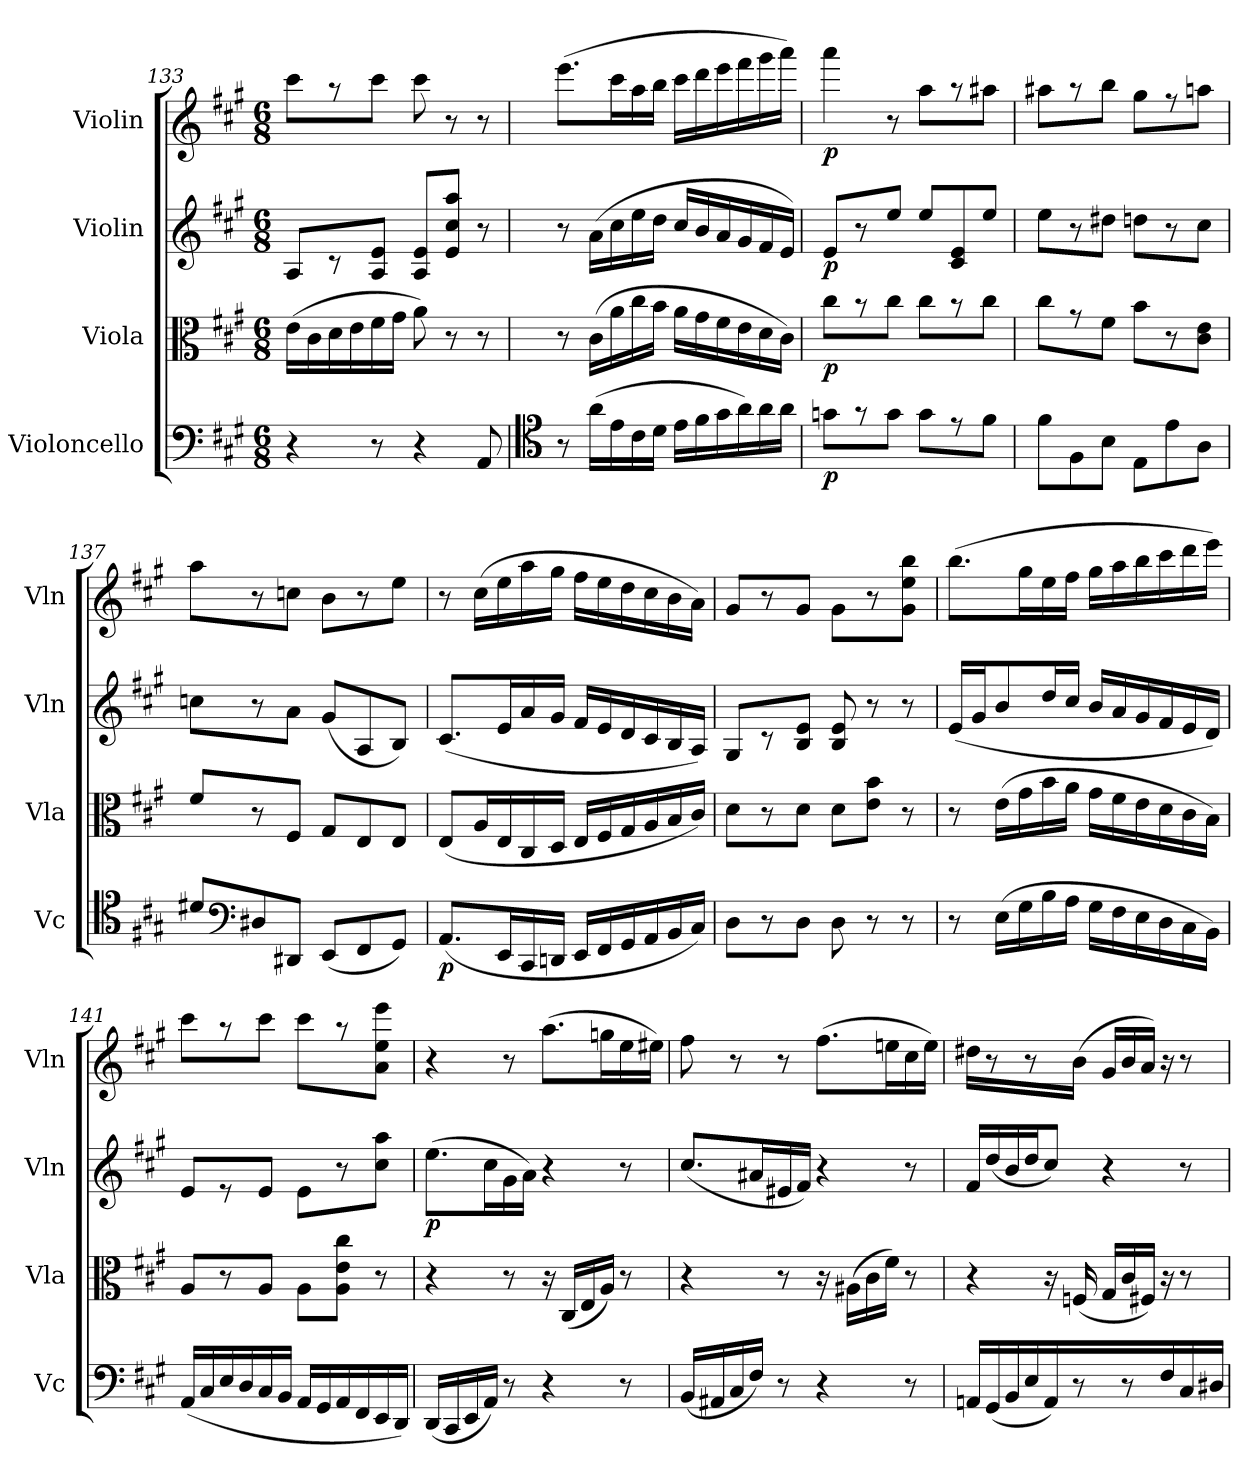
**kern	**dynam	**kern	**dynam	**kern	**dynam	**kern	**dynam
*part4	*part4	*part3	*part3	*part2	*part2	*part1	*part1
*staff4	*staff4	*staff3	*staff3	*staff2	*staff2	*staff1	*staff1
*I"Violoncello	*	*I"Viola	*	*I"Violin	*	*I"Violin	*
*I'Vc	*	*I'Vla	*	*I'Vln	*	*I'Vln	*
*clefF4	*	*clefC3	*	*clefG2	*	*clefG2	*
*k[f#c#g#]	*	*k[f#c#g#]	*	*k[f#c#g#]	*	*k[f#c#g#]	*
*M6/8	*	*M6/8	*	*M6/8	*	*M6/8	*
=133	=133	=133	=133	=133	=133	=133	=133
4r	.	(16e\LL	.	8A/L	.	8ccc#\L	.
.	.	16c#\	.	.	.	.	.
.	.	16d\	.	8r	.	8r	.
.	.	16e\	.	.	.	.	.
8r	.	16f#\	.	8A/ 8e/J	.	8ccc#\J	.
.	.	16g#\JJ	.	.	.	.	.
4r	.	8a\)	.	8A/ 8e/L	.	8ccc#\	.
.	.	8r	.	8e/ 8cc#/ 8aa/J	.	8r	.
8AA/	.	8r	.	8r	.	8r	.
=134	=134	=134	=134	=134	=134	=134	=134
*clefC4	*	*	*	*	*	*	*
8r	.	8r	.	8r	.	(8.eee\L	.
(16a\LL	.	(16c#\LL	.	(16a\LL	.	.	.
16e\	.	16a\	.	16cc#\	.	16ccc#\L	.
16c#\	.	16cc#\	.	16ee\	.	16aa\	.
16d\JJ	.	16b\JJ	.	16dd\JJ	.	16bb\JJ	.
16e\LL	.	16a\LL	.	16cc#/LL	.	16ccc#\LL	.
16f#\	.	16g#\	.	16b/	.	16ddd\	.
16g#\	.	16f#\	.	16a/	.	16eee\	.
16a\)	.	16e\	.	16g#/	.	16fff#\	.
16a\	.	16d\	.	16f#/	.	16ggg#\	.
16a\JJ	.	16c#\JJ)	.	16e/JJ)	.	16aaa\JJ)	.
=135	=135	=135	=135	=135	=135	=135	=135
8gn\L	p	8cc#\L	p	8e/L	p	4aaa\	p
8r	.	8r	.	8r	.	.	.
8g\J	.	8cc#\J	.	8ee/J	.	8r	.
8g\L	.	8cc#\L	.	8ee/L	.	8aa\L	.
8r	.	8r	.	8c#/ 8e/	.	8r	.
8f#\J	.	8cc#\J	.	8ee/J	.	8aa#X\J	.
=136	=136	=136	=136	=136	=136	=136	=136
8f#\L	.	8cc#\L	.	8ee\L	.	8aa#X\L	.
8F#\	.	8r	.	8r	.	8r	.
8B\J	.	8f#\J	.	8dd#X\J	.	8bb\J	.
8E\L	.	8b\L	.	8ddn\L	.	8gg#\L	.
8e\	.	8r	.	8r	.	8r	.
8A\J	.	8c#\ 8e\J	.	8cc#\J	.	8aan\J	.
=137	=137	=137	=137	=137	=137	=137	=137
8d#X/L	.	8f#/L	.	8ccn\L	.	8aa\L	.
*clefF4	*	*	*	*	*	*	*
8D#X/	.	8r	.	8r	.	8r	.
8DD#X/J	.	8F#/J	.	8a\J	.	8ccn\J	.
(8EE/L	.	8G#/L	.	(8g#/L	.	8b\L	.
8FF#/	.	8E/	.	8A/	.	8r	.
8GG#/J)	.	8E/J	.	8B/J)	.	8ee\J	.
=138	=138	=138	=138	=138	=138	=138	=138
(8.AA/L	p	(8E/L	.	(8.c#/L	.	8r	.
.	.	16A/L	.	.	.	(16cc#\LL	.
16EE/L	.	16E/	.	16e/L	.	16ee\	.
16CC#/	.	16C#/	.	16a/	.	16aa\	.
16DDn/JJ	.	16D/JJ	.	16g#/JJ	.	16gg#\JJ	.
16EE/LL	.	16E/LL	.	16f#/LL	.	16ff#\LL	.
16FF#/	.	16F#/	.	16e/	.	16ee\	.
16GG#/	.	16G#/	.	16d/	.	16dd\	.
16AA/	.	16A/	.	16c#/	.	16cc#\	.
16BB/	.	16B/	.	16B/	.	16b\	.
16C#/JJ)	.	16c#/JJ)	.	16A/JJ)	.	16a\JJ)	.
=139	=139	=139	=139	=139	=139	=139	=139
8D\L	.	8d\L	.	8G#/L	.	8g#/L	.
8r	.	8r	.	8r	.	8r	.
8D\J	.	8d\J	.	8B/ 8e/J	.	8g#/J	.
8D\	.	8d\L	.	8B/ 8e/	.	8g#\L	.
8r	.	8e\ 8b\J	.	8r	.	8r	.
8r	.	8r	.	8r	.	8g#\ 8ee\ 8bb\J	.
=140	=140	=140	=140	=140	=140	=140	=140
8r	.	8r	.	(16e/LL	.	(8.bb\L	.
.	.	.	.	16g#/J	.	.	.
(16E\LL	.	(16e\LL	.	8b/	.	.	.
16G#\	.	16g#\	.	.	.	16gg#\L	.
16B\	.	16b\	.	16dd/L	.	16ee\	.
16A\JJ	.	16a\JJ	.	16cc#/JJ	.	16ff#\JJ	.
16G#\LL	.	16g#\LL	.	16b/LL	.	16gg#\LL	.
16F#\	.	16f#\	.	16a/	.	16aa\	.
16E\	.	16e\	.	16g#/	.	16bb\	.
16D\	.	16d\	.	16f#/	.	16ccc#\	.
16C#\	.	16c#\	.	16e/	.	16ddd\	.
16BB\JJ)	.	16B\JJ)	.	16d/JJ)	.	16eee\JJ)	.
=141	=141	=141	=141	=141	=141	=141	=141
(16AA/LL	.	8A/L	.	8e/L	.	8ccc#\L	.
16C#/	.	.	.	.	.	.	.
16E/	.	8r	.	8r	.	8r	.
16D/	.	.	.	.	.	.	.
16C#/	.	8A/J	.	8e/J	.	8ccc#\J	.
16BB/JJ	.	.	.	.	.	.	.
16AA/LL	.	8A\L	.	8e\L	.	8ccc#\L	.
16GG#/	.	.	.	.	.	.	.
16AA/	.	8A\ 8e\ 8cc#\J	.	8r	.	8r	.
16FF#/	.	.	.	.	.	.	.
16EE/	.	8r	.	8cc#\ 8aa\J	.	8a\ 8ee\ 8eee\J	.
16DD/JJ)	.	.	.	.	.	.	.
=142	=142	=142	=142	=142	=142	=142	=142
(16DD/LL	.	4r	.	(8.ee\L	p	4r	.
16CC#/	.	.	.	.	.	.	.
16EE/	.	.	.	.	.	.	.
16AA/JJ)	.	.	.	16cc#\L	.	.	.
8r	.	8r	.	16g#\	.	8r	.
.	.	.	.	16a\JJ)	.	.	.
4r	.	16r	.	4r	.	(8.aa\L	.
.	.	(16C#/LL	.	.	.	.	.
.	.	16E/	.	.	.	.	.
.	.	16A/JJ)	.	.	.	16ggn\L	.
8r	.	8r	.	8r	.	16ee\	.
.	.	.	.	.	.	16ee#X\JJ)	.
=143	=143	=143	=143	=143	=143	=143	=143
(16BB/LL	.	4r	.	(8.cc#/L	.	8ff#\	.
16AA#X/	.	.	.	.	.	.	.
16C#/	.	.	.	.	.	8r	.
16F#/JJ)	.	.	.	16a#X/L	.	.	.
8r	.	8r	.	16e#X/	.	8r	.
.	.	.	.	16f#/JJ)	.	.	.
4r	.	16r	.	4r	.	(8.ff#\L	.
.	.	(16A#X\LL	.	.	.	.	.
.	.	16c#\	.	.	.	.	.
.	.	16f#\JJ)	.	.	.	16een\L	.
8r	.	8r	.	8r	.	16cc#\	.
.	.	.	.	.	.	16ee\JJ)	.
=144	=144	=144	=144	=144	=144	=144	=144
16AAn/LL	.	4r	.	16f#/LL	.	16dd#X\LL	.
(16GG#/	.	.	.	(16dd/	.	8r	.
16BB/	.	.	.	16b/	.	.	.
16E/	.	.	.	16dd/J	.	8r	.
16AA/)	.	16r	.	8cc#/J)	.	.	.
8r	.	(16Fn/	.	.	.	(16b\JJ	.
.	.	16G#/LL	.	4r	.	16g#/LL	.
8r	.	16c#/	.	.	.	16b/	.
.	.	16F#X/JJ)	.	.	.	16a/JJ)	.
16F#/	.	16r	.	.	.	16r	.
16C#/	.	8r	.	8r	.	8r	.
16D#X/JJ	.	.	.	.	.	.	.
=	=	=	=	=	=	=	=
*-	*-	*-	*-	*-	*-	*-	*-
